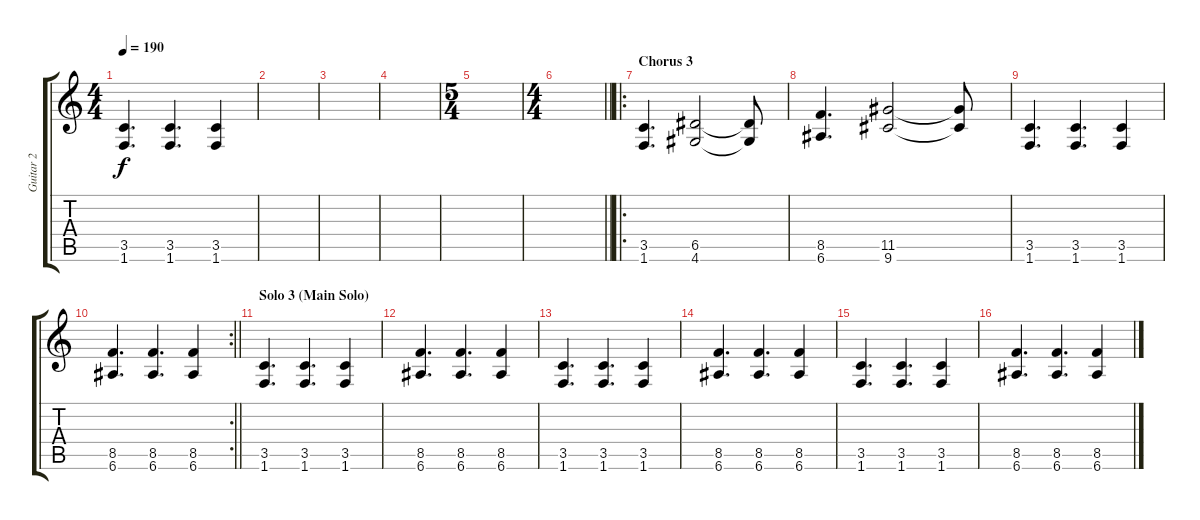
\track ("Guitar 2" "Guitar 2") {instrument overdrivenguitar}
\staff {score tabs}
\tuning (E4 B3 G3 D3 A2 E2) {hide}
\ts (4 4)
\tempo 190
\clef g2
\ks c
(3.5 1.6).4{d dy f} (3.5 1.6).4{d} (3.5 1.6).4 |
|
|
|
\ts (5 4)
|
\ts (4 4)
\barLineRight lightlight
|
\ro
\section ("" "Chorus 3")
(3.5 1.6).4{d} (6.5 4.6).2 (6.5{t} 4.6{t}).8 |
(8.5 6.6).4{d} (11.5 9.6).2 (11.5{t} 9.6{t}).8 |
(3.5 1.6).4{d} (3.5 1.6).4{d} (3.5 1.6).4 |
\rc 2
\barLineRight lightlight
(8.5 6.6).4{d} (8.5 6.6).4{d} (8.5 6.6).4 |
\section ("" "Solo 3 (Main Solo)")
(3.5 1.6).4{d} (3.5 1.6).4{d} (3.5 1.6).4 |
(8.5 6.6).4{d} (8.5 6.6).4{d} (8.5 6.6).4 |
(3.5 1.6).4{d} (3.5 1.6).4{d} (3.5 1.6).4 |
(8.5 6.6).4{d} (8.5 6.6).4{d} (8.5 6.6).4 |
(3.5 1.6).4{d} (3.5 1.6).4{d} (3.5 1.6).4 |
(8.5 6.6).4{d} (8.5 6.6).4{d} (8.5 6.6).4
